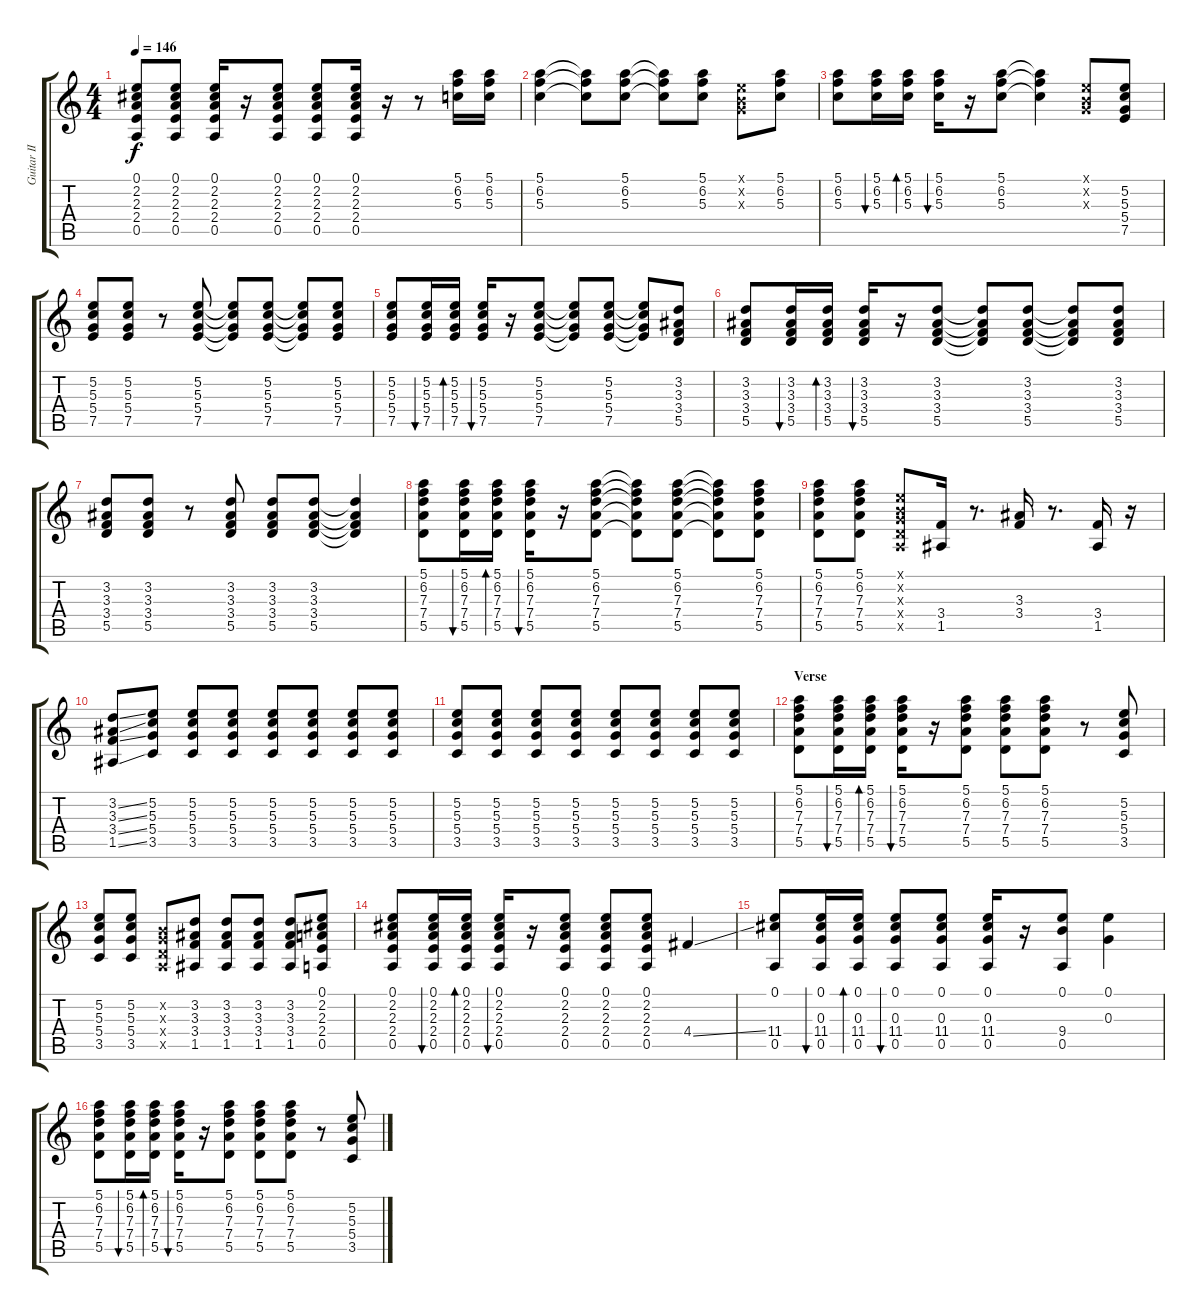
\track ("Guitar II" "Guitar II") {instrument electricguitarjazz}
\staff {score tabs}
\tuning (E4 B3 G3 D3 A2 E2) {hide}
\ts (4 4)
\tempo 146
\clef g2
\ks c
(0.1 2.2 2.3 2.4 0.5).8{dy f} (0.1 2.2 2.3 2.4 0.5).8 (0.1 2.2 2.3 2.4 0.5).16 r.16 (0.1 2.2 2.3 2.4 0.5).8 (0.1 2.2 2.3 2.4 0.5).8 (0.1 2.2 2.3 2.4 0.5).16 r.16 r.8 (5.1 6.2 5.3).16 (5.1 6.2 5.3).16 |
(5.1 6.2 5.3).4 (5.1{t} 6.2{t} 5.3{t}).8 (5.1 6.2 5.3).8 (5.1{t} 6.2{t} 5.3{t}).8 (5.1 6.2 5.3).8 (0.1{x} 0.2{x} 0.3{x}).8 (5.1 6.2 5.3).8 |
(5.1 6.2 5.3).8 (5.1 6.2 5.3).16{bu 60} (5.1 6.2 5.3).16{bd 60} (5.1 6.2 5.3).16{bu 60} r.16 (5.1 6.2 5.3).8 (5.1{t} 6.2{t} 5.3{t}).4 (0.1{x} 0.2{x} 0.3{x}).8 (5.2 5.3 5.4 7.5).8 |
(5.2 5.3 5.4 7.5).8 (5.2 5.3 5.4 7.5).8 r.8 (5.2 5.3 5.4 7.5).8 (5.2{t} 5.3{t} 5.4{t} 7.5{t}).8 (5.2 5.3 5.4 7.5).8 (5.2{t} 5.3{t} 5.4{t} 7.5{t}).8 (5.2 5.3 5.4 7.5).8 |
(5.2 5.3 5.4 7.5).8 (5.2 5.3 5.4 7.5).16{bu 60} (5.2 5.3 5.4 7.5).16{bd 60} (5.2 5.3 5.4 7.5).16{bu 60} r.16 (5.2 5.3 5.4 7.5).8 (5.2{t} 5.3{t} 5.4{t} 7.5{t}).8 (5.2 5.3 5.4 7.5).8 (5.2{t} 5.3{t} 5.4{t} 7.5{t}).8 (3.2 3.3 3.4 5.5).8 |
(3.2 3.3 3.4 5.5).8 (3.2 3.3 3.4 5.5).16{bu 60} (3.2 3.3 3.4 5.5).16{bd 60} (3.2 3.3 3.4 5.5).16{bu 60} r.16 (3.2 3.3 3.4 5.5).8 (3.2{t} 3.3{t} 3.4{t} 5.5{t}).8 (3.2 3.3 3.4 5.5).8 (3.2{t} 3.3{t} 3.4{t} 5.5{t}).8 (3.2 3.3 3.4 5.5).8 |
(3.2 3.3 3.4 5.5).8 (3.2 3.3 3.4 5.5).8 r.8 (3.2 3.3 3.4 5.5).8 (3.2 3.3 3.4 5.5).8 (3.2 3.3 3.4 5.5).8 (3.2{t} 3.3{t} 3.4{t} 5.5{t}).4 |
(5.1 6.2 7.3 7.4 5.5).8 (5.1 6.2 7.3 7.4 5.5).16{bu 60} (5.1 6.2 7.3 7.4 5.5).16{bd 60} (5.1 6.2 7.3 7.4 5.5).16{bu 60} r.16 (5.1 6.2 7.3 7.4 5.5).8 (5.1{t} 6.2{t} 7.3{t} 7.4{t} 5.5{t}).8 (5.1 6.2 7.3 7.4 5.5).8 (5.1{t} 6.2{t} 7.3{t} 7.4{t} 5.5{t}).8 (5.1 6.2 7.3 7.4 5.5).8 |
(5.1 6.2 7.3 7.4 5.5).8 (5.1 6.2 7.3 7.4 5.5).8 (0.1{x} 0.2{x} 0.3{x} 0.4{x} 0.5{x}).8 (3.4 1.5).16 r.8{d} (3.3 3.4).16 r.8{d} (3.4 1.5).16 r.16 |
(3.2{ss} 3.3{ss} 3.4{ss} 1.5{ss}).8 (5.2 5.3 5.4 3.5).8 (5.2 5.3 5.4 3.5).8 (5.2 5.3 5.4 3.5).8 (5.2 5.3 5.4 3.5).8 (5.2 5.3 5.4 3.5).8 (5.2 5.3 5.4 3.5).8 (5.2 5.3 5.4 3.5).8 |
(5.2 5.3 5.4 3.5).8 (5.2 5.3 5.4 3.5).8 (5.2 5.3 5.4 3.5).8 (5.2 5.3 5.4 3.5).8 (5.2 5.3 5.4 3.5).8 (5.2 5.3 5.4 3.5).8 (5.2 5.3 5.4 3.5).8 (5.2 5.3 5.4 3.5).8 |
\section ("" "Verse")
(5.1 6.2 7.3 7.4 5.5).8 (5.1 6.2 7.3 7.4 5.5).16{bu 60} (5.1 6.2 7.3 7.4 5.5).16{bd 60} (5.1 6.2 7.3 7.4 5.5).16{bu 60} r.16 (5.1 6.2 7.3 7.4 5.5).8 (5.1 6.2 7.3 7.4 5.5).8 (5.1 6.2 7.3 7.4 5.5).8 r.8 (5.2 5.3 5.4 3.5).8 |
(5.2 5.3 5.4 3.5).8 (5.2 5.3 5.4 3.5).8 (0.2{x} 0.3{x} 0.4{x} 0.5{x}).8 (3.2 3.3 3.4 1.5).8 (3.2 3.3 3.4 1.5).8 (3.2 3.3 3.4 1.5).8 (3.2 3.3 3.4 1.5).8 (0.1 2.2 2.3 2.4 0.5).8 |
(0.1 2.2 2.3 2.4 0.5).8 (0.1 2.2 2.3 2.4 0.5).16{bu 60} (0.1 2.2 2.3 2.4 0.5).16{bd 60} (0.1 2.2 2.3 2.4 0.5).16{bu 60} r.16 (0.1 2.2 2.3 2.4 0.5).8 (0.1 2.2 2.3 2.4 0.5).8 (0.1 2.2 2.3 2.4 0.5).8 4.4{ss}.4 |
(0.1 11.4 0.5).8 (0.1 0.3 11.4 0.5).16{bu 60} (0.1 0.3 11.4 0.5).16{bd 60} (0.1 0.3 11.4 0.5).8{bu 60} (0.1 0.3 11.4 0.5).8 (0.1 0.3 11.4 0.5).16 r.16 (0.1 9.4 0.5).8 (0.1 0.3).4 |
(5.1 6.2 7.3 7.4 5.5).8 (5.1 6.2 7.3 7.4 5.5).16{bu 60} (5.1 6.2 7.3 7.4 5.5).16{bd 60} (5.1 6.2 7.3 7.4 5.5).16{bu 60} r.16 (5.1 6.2 7.3 7.4 5.5).8 (5.1 6.2 7.3 7.4 5.5).8 (5.1 6.2 7.3 7.4 5.5).8 r.8 (5.2 5.3 5.4 3.5).8
